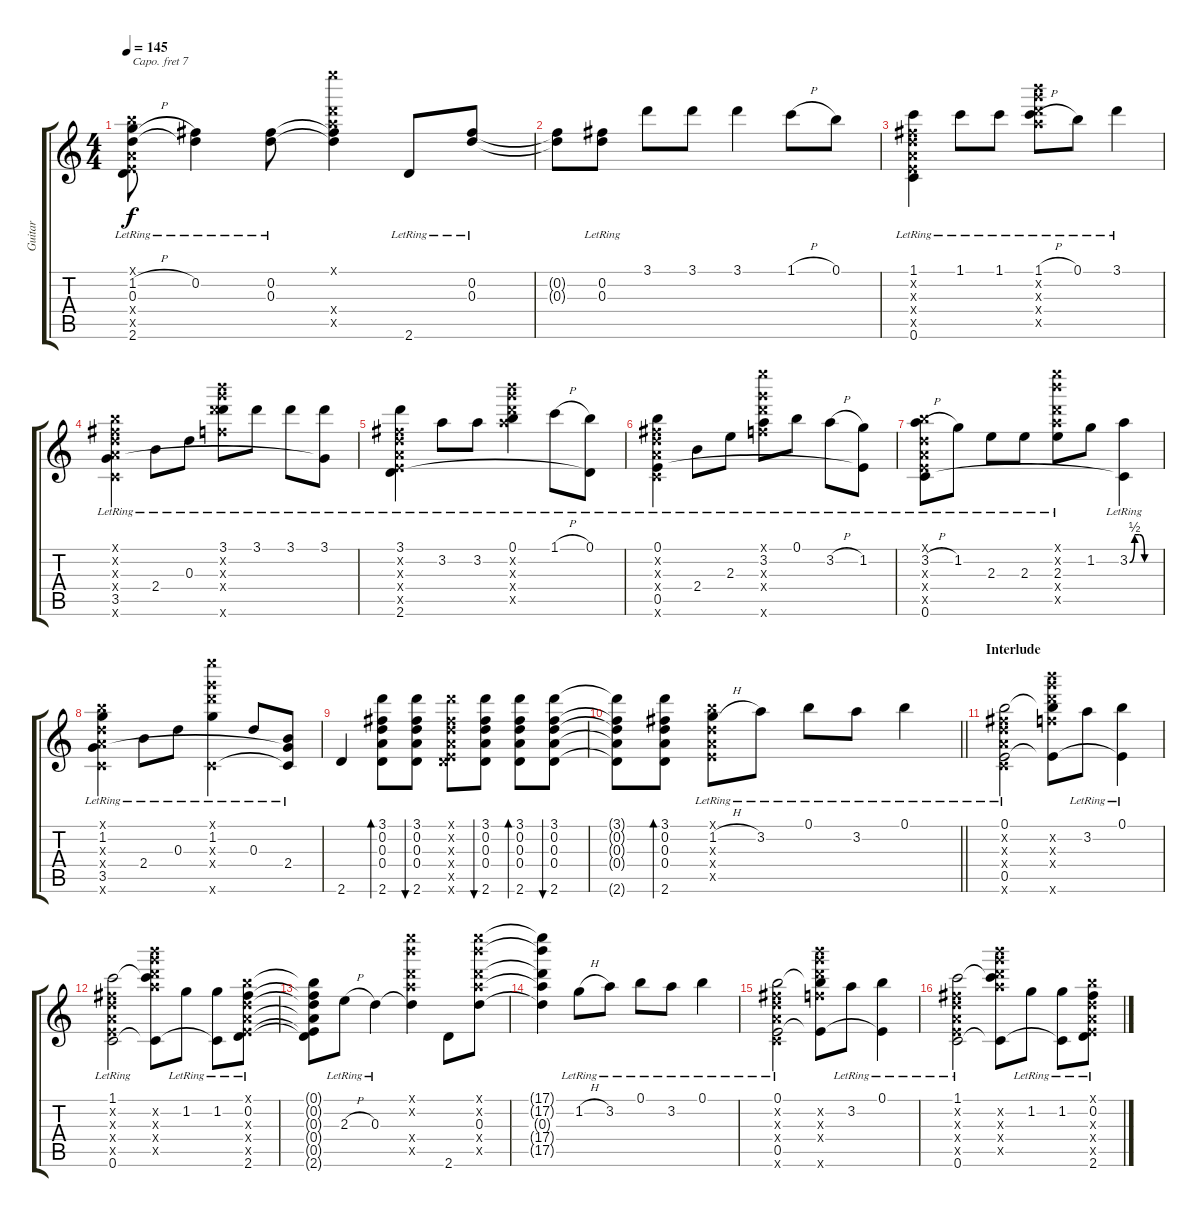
\track ("Guitar" "Guitar") {instrument acousticguitarsteel}
\staff {score tabs}
\capo 7
\tuning (E4 B3 G3 D3 A2 F2) {hide}
\ts (4 4)
\tempo 145
\clef g2
\ks c
(0.1{x} 1.2{h lr} 0.3 0.4{x} 0.5{x} 2.6{lr}).8{dy f} (0.2{lr} 0.3{t}).4 (0.2{lr} 0.3{lr}).8 (17.1{x} 0.2{t} 0.3{t} 17.4{x} 17.5{x}).4 2.6{lr}.8 (0.2{lr} 0.3{lr}).8 |
(0.2{t} 0.3{t}).8 (0.2{lr} 0.3{lr}).8 3.1.8 3.1.8 3.1.4 1.1{h}.8 0.1.8 |
(1.1{lr} 0.2{x} 0.3{x} 0.4{x} 0.5{x} 0.6{lr}).4 1.1{lr}.8 1.1{lr}.8 (1.1{h lr} 17.2{x} 17.3{x} 17.4{x} 17.5{x}).8 0.1{lr}.8 3.1{lr}.4 |
(0.1{x} 0.2{x} 0.3{x} 0.4{x} 3.5{lr} 0.6{x}).4 2.4{lr}.8 0.3{lr}.8 (3.1{lr} 17.2{x} 17.3{x} 17.4{x} 17.6{x}).8 3.1{lr}.8 3.1{lr}.8 (3.1{lr} 3.5{t}).8 |
(3.1{lr} 0.2{x} 0.3{x} 0.4{x} 0.5{x} 2.6{lr}).4 3.2{lr}.8 3.2{lr}.8 (0.1{lr} 17.2{x} 17.3{x} 17.4{x} 17.5{x}).4 1.1{h lr}.8 (0.1{lr} 2.6{t}).8 |
(0.1{lr} 0.2{x} 0.3{x} 0.4{x} 0.5{lr} 0.6{x}).4 2.4{lr}.8 2.3{lr}.8 (17.1{x} 3.2{lr} 17.3{x} 17.4{x} 17.6{x}).8 0.1{lr}.8 3.2{h lr}.8 (1.2{lr} 0.5{t}).8 |
(0.1{x} 3.2{h lr} 0.3{x} 0.4{x} 0.5{x} 0.6{lr}).8 1.2{lr}.8 2.3{lr}.8 2.3{lr}.8 (17.1{x} 17.2{x} 2.3{lr} 17.4{x} 17.5{x}).8 1.2.8 (3.2{be (custom 0 0 10 2 20 2 30 0 60 0) lr} 0.6{t}).4 |
(0.1{x} 1.2{lr} 0.3{x} 0.4{x} 3.5 0.6{x}).4 2.4{lr}.8 0.3{lr}.8 (17.1{x} 1.2{lr} 17.3{x} 17.4{x} 0.6{x}).4 0.3{lr}.8 (2.4{lr} 3.5{t} 0.6{t}).8 |
2.6.4 (3.1 0.2 0.3 0.4 2.6).8{bd 30} (3.1 0.2 0.3 0.4 2.6).8{bu 30} (3.1{x} 0.2{x} 0.3{x} 0.4{x} 0.5{x} 2.6{x}).8 (3.1 0.2 0.3 0.4 2.6).8{bu 30} (3.1 0.2 0.3 0.4 2.6).8{bd 30} (3.1 0.2 0.3 0.4 2.6).8{bu 30} |
\barLineRight lightlight
(3.1{t} 0.2{t} 0.3{t} 0.4{t} 2.6{t}).8 (3.1 0.2 0.3 0.4 2.6).8{bd 30} (0.1{x} 1.2{h lr} 0.3{x} 0.4{x} 0.5{x}).8 3.2{lr}.8 0.1{lr}.8 3.2{lr}.8 0.1{lr}.4 |
\section ("" "Interlude")
(0.1{lr} 0.2{x} 0.3{x} 0.4{x} 0.5{lr} 0.6{x}).2 (0.1{t} 17.2{x} 17.3{x} 17.4{x} 0.5{t} 17.6{x}).8 3.2{lr}.8 (0.1{lr} 0.5{t}).4 |
(1.1{lr} 0.2{x} 0.3{x} 0.4{x} 0.5{x} 0.6{lr}).2 (1.1{t} 17.2{x} 17.3{x} 17.4{x} 17.5{x} 0.6{t}).8 1.2{lr}.8 (1.2{lr} 0.6{t}).8 (0.1{x} 0.2{lr} 0.3{x} 0.4{x} 0.5{x} 2.6{lr}).8 |
(0.1{t} 0.2{t} 0.3{t} 0.4{t} 0.5{t} 2.6{t}).8 2.3{h lr}.8 0.3{lr}.4 (17.1{x} 17.2{x} 0.3{t} 17.4{x} 17.5{x}).4 2.6.8 (17.1{x} 17.2{x} 0.3 17.4{x} 17.5{x}).8 |
(17.1{t} 17.2{t} 0.3{t} 17.4{t} 17.5{t}).4 1.2{h lr}.8 3.2{lr}.8 0.1{lr}.8 3.2{lr}.8 0.1{lr}.4 |
(0.1{lr} 0.2{x} 0.3{x} 0.4{x} 0.5{lr} 0.6{x}).2 (0.1{t} 17.2{x} 17.3{x} 17.4{x} 0.5{t} 17.6{x}).8 3.2{lr}.8 (0.1{lr} 0.5{t}).4 |
(1.1{lr} 0.2{x} 0.3{x} 0.4{x} 0.5{x} 0.6{lr}).2 (1.1{t} 17.2{x} 17.3{x} 17.4{x} 17.5{x} 0.6{t}).8 1.2{lr}.8 (1.2{lr} 0.6{t}).8 (0.1{x} 0.2{lr} 0.3{x} 0.4{x} 0.5{x} 2.6{lr}).8
